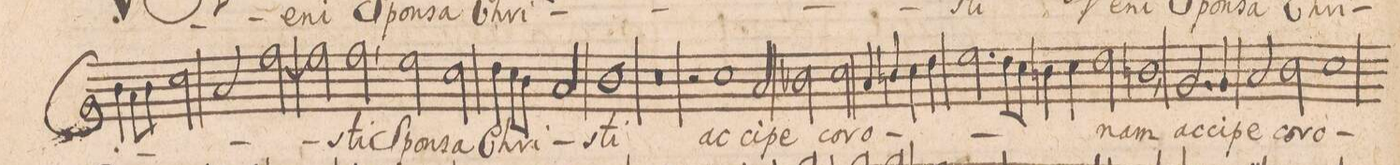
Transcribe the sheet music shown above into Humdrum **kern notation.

**kern	**text
*I"CANTVS.	*
*clefG2	*
*k[]	*
*met(C|)	*
*M2/1	*
4b\	.
8a\L	.
8b\J	.
2cc\	.
=13-	=13-
2a/	.
[<2ff\	.
2ff\]	.
2ff,\	-sti
=14-	=14-
2ee\	Spon-
2cc\	-sa
4dd\	Chri-
8cc\L	.
8b\J	.
2a/	.
=15-	=15-
1b	-sti
0r	.
=16-	=16-
2r	.
1cc\	ac-
=17-	=17-
2a/	-ci-
2b-X\	-pe
2cc\	co-
=18-	=18-
4a/	-ro-
4bn/	.
4cc\	.
4dd\	.
2.ee\	.
8dd\L	.
8cc\J	.
=19-	=19-
4bn\	.
4cc\	.
2dd\	.
1bn,	-nam
=20-	=20-
2.g/	ac-
4g/	-ci-
2a/	-pe
2b\	co-
=21-	=21-
1cc	-ro-
*-	*-
